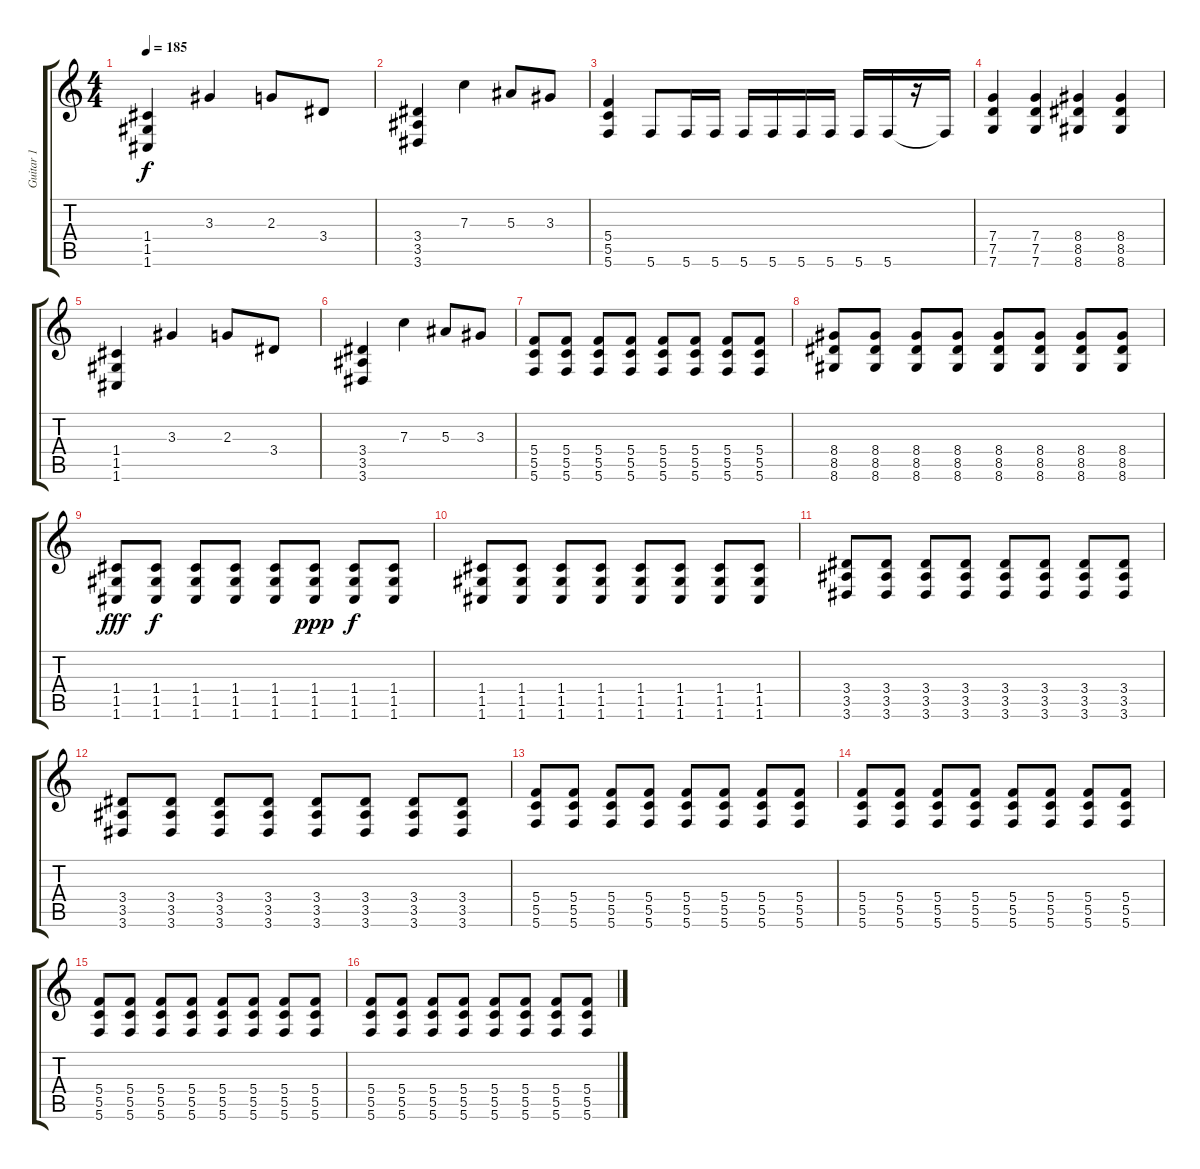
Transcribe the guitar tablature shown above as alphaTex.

\track ("Guitar 1" "Guitar 1") {instrument distortionguitar}
\staff {score tabs}
\tuning (D4 A3 F3 C3 G2 C2) {hide}
\ts (4 4)
\tempo 185
\clef g2
\ks c
(1.4 1.5 1.6).4{dy f} 3.3.4 2.3.8 3.4.8 |
(3.4 3.5 3.6).4 7.3.4 5.3.8 3.3.8 |
(5.4 5.5 5.6).4 5.6.8 5.6.16 5.6.16 5.6.16 5.6.16 5.6.16 5.6.16 5.6.16 5.6.16 r.16 5.6{t}.16 |
(7.4 7.5 7.6).4 (7.4 7.5 7.6).4 (8.4 8.5 8.6).4 (8.4 8.5 8.6).4 |
(1.4 1.5 1.6).4 3.3.4 2.3.8 3.4.8 |
(3.4 3.5 3.6).4 7.3.4 5.3.8 3.3.8 |
(5.4 5.5 5.6).8 (5.4 5.5 5.6).8 (5.4 5.5 5.6).8 (5.4 5.5 5.6).8 (5.4 5.5 5.6).8 (5.4 5.5 5.6).8 (5.4 5.5 5.6).8 (5.4 5.5 5.6).8 |
(8.4 8.5 8.6).8 (8.4 8.5 8.6).8 (8.4 8.5 8.6).8 (8.4 8.5 8.6).8 (8.4 8.5 8.6).8 (8.4 8.5 8.6).8 (8.4 8.5 8.6).8 (8.4 8.5 8.6).8 |
(1.4 1.5 1.6).8{dy fff} (1.4 1.5 1.6).8{dy f} (1.4 1.5 1.6).8 (1.4 1.5 1.6).8 (1.4 1.5 1.6).8 (1.4 1.5 1.6).8{dy ppp} (1.4 1.5 1.6).8{dy f} (1.4 1.5 1.6).8 |
(1.4 1.5 1.6).8 (1.4 1.5 1.6).8 (1.4 1.5 1.6).8 (1.4 1.5 1.6).8 (1.4 1.5 1.6).8 (1.4 1.5 1.6).8 (1.4 1.5 1.6).8 (1.4 1.5 1.6).8 |
(3.4 3.5 3.6).8 (3.4 3.5 3.6).8 (3.4 3.5 3.6).8 (3.4 3.5 3.6).8 (3.4 3.5 3.6).8 (3.4 3.5 3.6).8 (3.4 3.5 3.6).8 (3.4 3.5 3.6).8 |
(3.4 3.5 3.6).8 (3.4 3.5 3.6).8 (3.4 3.5 3.6).8 (3.4 3.5 3.6).8 (3.4 3.5 3.6).8 (3.4 3.5 3.6).8 (3.4 3.5 3.6).8 (3.4 3.5 3.6).8 |
(5.4 5.5 5.6).8 (5.4 5.5 5.6).8 (5.4 5.5 5.6).8 (5.4 5.5 5.6).8 (5.4 5.5 5.6).8 (5.4 5.5 5.6).8 (5.4 5.5 5.6).8 (5.4 5.5 5.6).8 |
(5.4 5.5 5.6).8 (5.4 5.5 5.6).8 (5.4 5.5 5.6).8 (5.4 5.5 5.6).8 (5.4 5.5 5.6).8 (5.4 5.5 5.6).8 (5.4 5.5 5.6).8 (5.4 5.5 5.6).8 |
(5.4 5.5 5.6).8 (5.4 5.5 5.6).8 (5.4 5.5 5.6).8 (5.4 5.5 5.6).8 (5.4 5.5 5.6).8 (5.4 5.5 5.6).8 (5.4 5.5 5.6).8 (5.4 5.5 5.6).8 |
(5.4 5.5 5.6).8 (5.4 5.5 5.6).8 (5.4 5.5 5.6).8 (5.4 5.5 5.6).8 (5.4 5.5 5.6).8 (5.4 5.5 5.6).8 (5.4 5.5 5.6).8 (5.4 5.5 5.6).8
